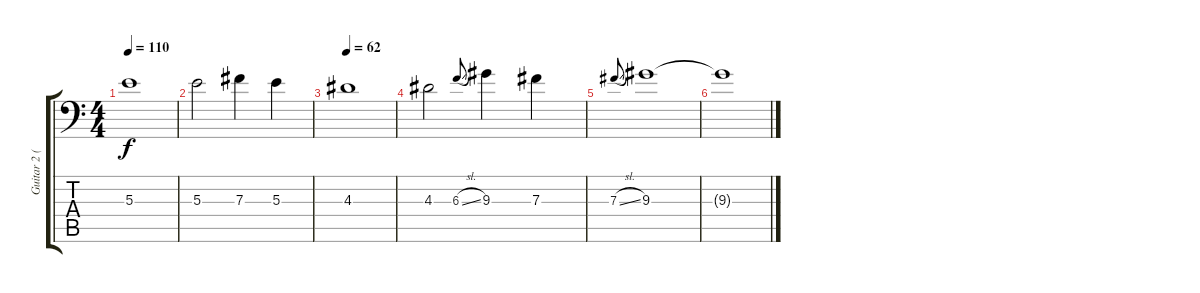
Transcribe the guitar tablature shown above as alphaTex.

\track ("Guitar 2 (Clean)" "Guitar 2 (") {instrument electricguitarjazz}
\staff {score tabs}
\tuning (Ab3 Eb3 B2 Gb2 Db2 Ab1) {hide}
\ts (4 4)
\tempo 110
\clef f4
\ks c
5.3.1{dy f} |
5.3.2 7.3.4 5.3.4 |
\tempo 62
4.3.1 |
4.3.2 6.3{sl}.8{gr onbeat} 9.3.4 7.3.4 |
7.3{sl}.8{gr onbeat} 9.3.1{volume 0} |
9.3{t}.1
